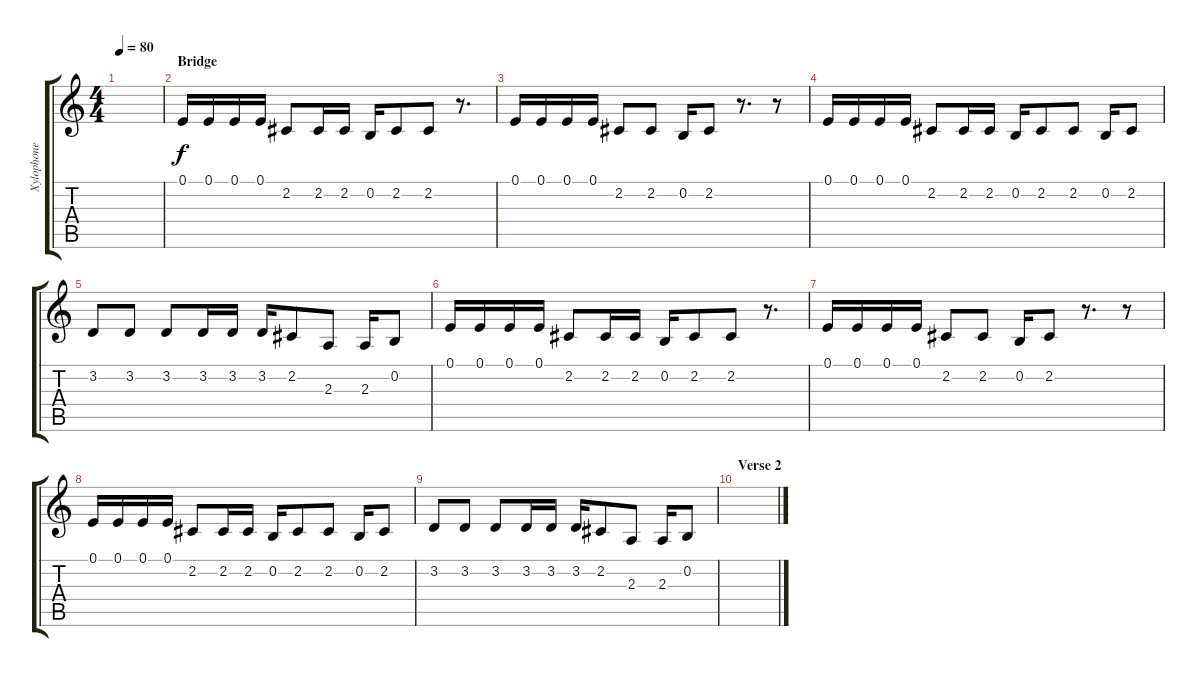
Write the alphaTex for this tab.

\track ("Xylophone" "Xylophone") {instrument vibraphone}
\staff {score tabs}
\tuning (E4 B3 G3 D3 A2 E2) {hide}
\ts (4 4)
\tempo 80
\clef g2
\ks c
|
\section ("" "Bridge")
0.1.16 0.1.16 0.1.16 0.1.16 2.2.8 2.2.16 2.2.16 0.2.16 2.2.8 2.2.8 r.8{d} |
0.1.16 0.1.16 0.1.16 0.1.16 2.2.8 2.2.8 0.2.16 2.2.8 r.8{d} r.8 |
0.1.16 0.1.16 0.1.16 0.1.16 2.2.8 2.2.16 2.2.16 0.2.16 2.2.8 2.2.8 0.2.16 2.2.8 |
3.2.8 3.2.8 3.2.8 3.2.16 3.2.16 3.2.16 2.2.8 2.3.8 2.3.16 0.2.8 |
0.1.16 0.1.16 0.1.16 0.1.16 2.2.8 2.2.16 2.2.16 0.2.16 2.2.8 2.2.8 r.8{d} |
0.1.16 0.1.16 0.1.16 0.1.16 2.2.8 2.2.8 0.2.16 2.2.8 r.8{d} r.8 |
0.1.16 0.1.16 0.1.16 0.1.16 2.2.8 2.2.16 2.2.16 0.2.16 2.2.8 2.2.8 0.2.16 2.2.8 |
3.2.8 3.2.8 3.2.8 3.2.16 3.2.16 3.2.16 2.2.8 2.3.8 2.3.16 0.2.8 |
\section ("" "Verse 2")
